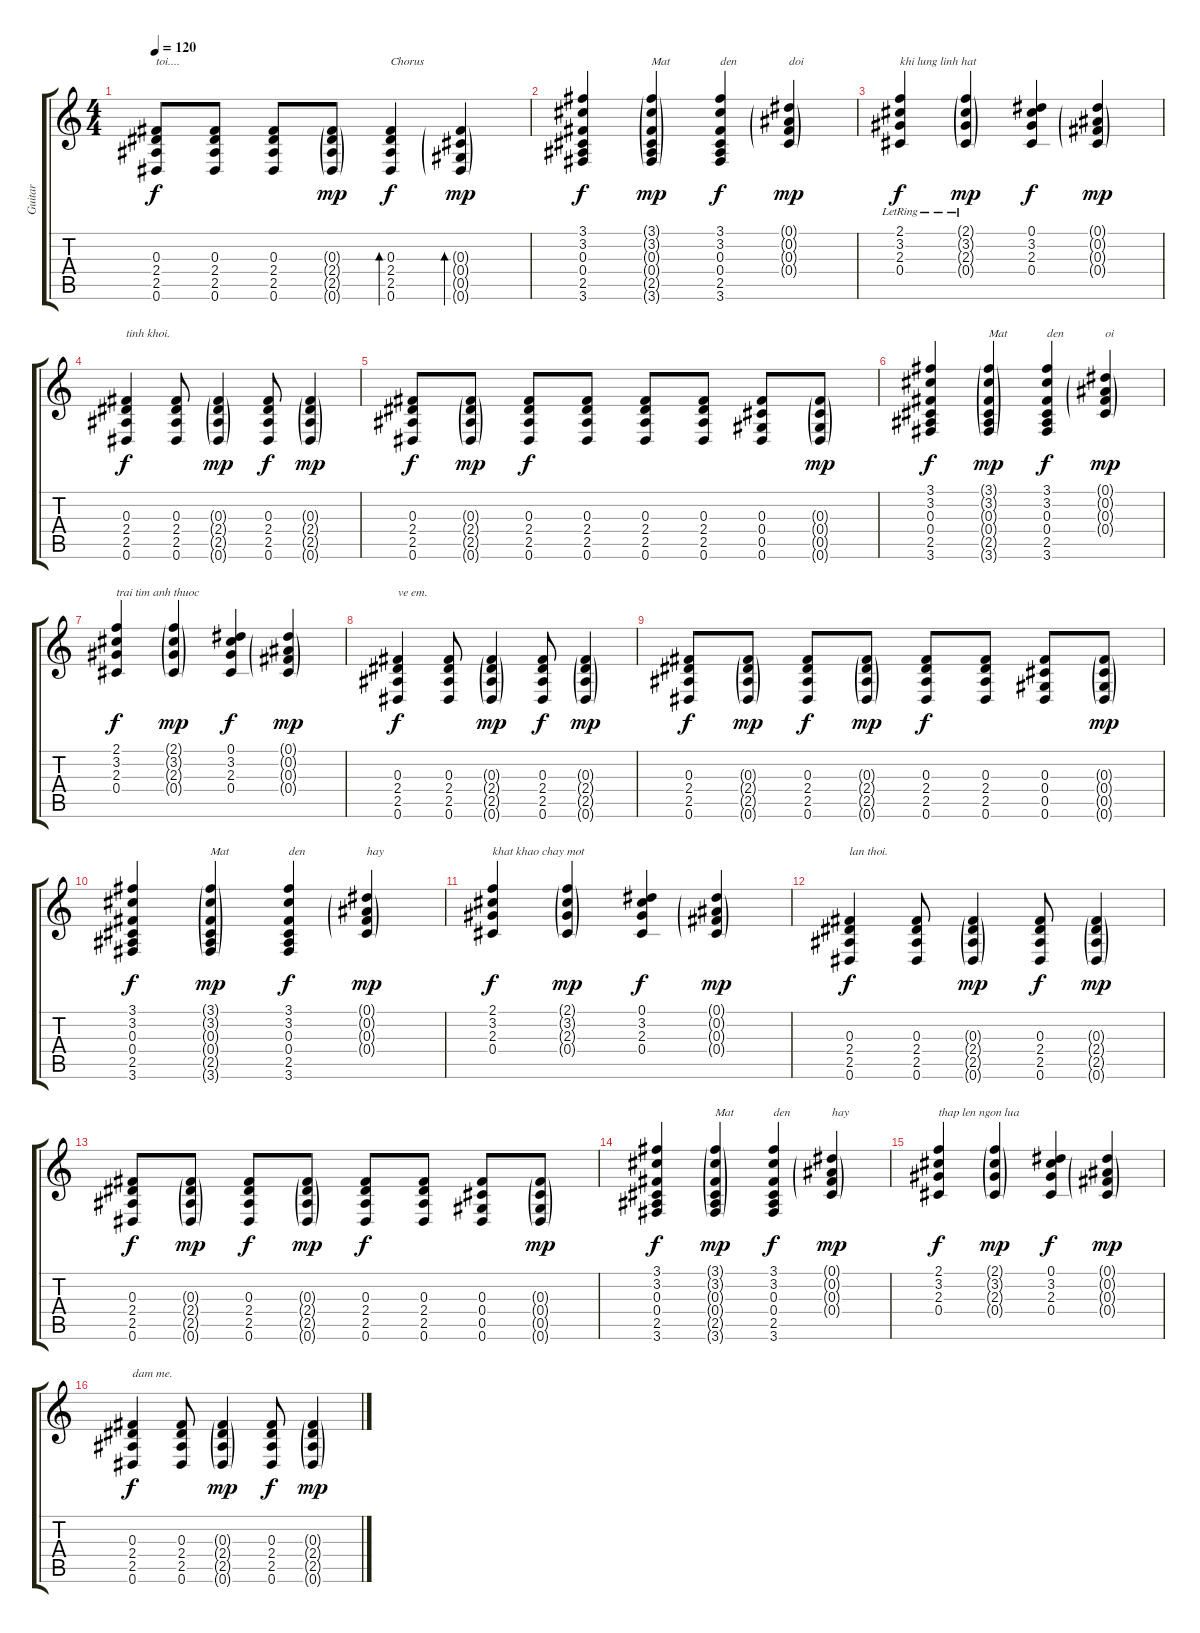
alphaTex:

\track ("Guitar" "Guitar") {instrument acousticguitarnylon}
\staff {score tabs}
\tuning (Eb4 Bb3 Gb3 Db3 Ab2 Eb2) {hide}
\ts (4 4)
\tempo 120
\clef g2
\ks c
(0.3 2.4 2.5 0.6).8{txt "toi...." dy f} (0.3 2.4 2.5 0.6).8 (0.3 2.4 2.5 0.6).8 (0.3{g} 2.4{g} 2.5{g} 0.6{g}).8{dy mp} (0.3 2.4 2.5 0.6).4{bd 120 txt "Chorus" dy f} (0.3{g} 0.4{g} 0.5{g} 0.6{g}).4{bd 120 dy mp} |
(3.1 3.2 0.3 0.4 2.5 3.6).4{dy f} (3.1{g} 3.2{g} 0.3{g} 0.4{g} 2.5{g} 3.6{g}).4{txt "Mat" dy mp} (3.1 3.2 0.3 0.4 2.5 3.6).4{txt "den" dy f} (0.1{g} 0.2{g} 0.3{g} 0.4{g}).4{txt "doi" dy mp} |
(2.1{lr} 3.2 2.3 0.4).4{txt "khi lung linh hat" dy f} (2.1{g lr} 3.2{g} 2.3{g} 0.4{g}).4{dy mp} (0.1 3.2 2.3 0.4).4{dy f} (0.1{g} 0.2{g} 0.3{g} 0.4{g}).4{dy mp} |
(0.3 2.4 2.5 0.6).4{txt "tinh khoi." dy f} (0.3 2.4 2.5 0.6).8 (0.3{g} 2.4{g} 2.5{g} 0.6{g}).4{dy mp} (0.3 2.4 2.5 0.6).8{dy f} (0.3{g} 2.4{g} 2.5{g} 0.6{g}).4{dy mp} |
(0.3 2.4 2.5 0.6).8{dy f} (0.3{g} 2.4{g} 2.5{g} 0.6{g}).8{dy mp} (0.3 2.4 2.5 0.6).8{dy f} (0.3 2.4 2.5 0.6).8 (0.3 2.4 2.5 0.6).8 (0.3 2.4 2.5 0.6).8 (0.3 0.4 0.5 0.6).8 (0.3{g} 0.4{g} 0.5{g} 0.6{g}).8{dy mp} |
(3.1 3.2 0.3 0.4 2.5 3.6).4{dy f} (3.1{g} 3.2{g} 0.3{g} 0.4{g} 2.5{g} 3.6{g}).4{txt "Mat" dy mp} (3.1 3.2 0.3 0.4 2.5 3.6).4{txt "den" dy f} (0.1{g} 0.2{g} 0.3{g} 0.4{g}).4{txt "oi" dy mp} |
(2.1 3.2 2.3 0.4).4{txt "trai tim anh thuoc" dy f} (2.1{g} 3.2{g} 2.3{g} 0.4{g}).4{dy mp} (0.1 3.2 2.3 0.4).4{dy f} (0.1{g} 0.2{g} 0.3{g} 0.4{g}).4{dy mp} |
(0.3 2.4 2.5 0.6).4{txt "ve em." dy f} (0.3 2.4 2.5 0.6).8 (0.3{g} 2.4{g} 2.5{g} 0.6{g}).4{dy mp} (0.3 2.4 2.5 0.6).8{dy f} (0.3{g} 2.4{g} 2.5{g} 0.6{g}).4{dy mp} |
(0.3 2.4 2.5 0.6).8{dy f} (0.3{g} 2.4{g} 2.5{g} 0.6{g}).8{dy mp} (0.3 2.4 2.5 0.6).8{dy f} (0.3{g} 2.4{g} 2.5{g} 0.6{g}).8{dy mp} (0.3 2.4 2.5 0.6).8{dy f} (0.3 2.4 2.5 0.6).8 (0.3 0.4 0.5 0.6).8 (0.3{g} 0.4{g} 0.5{g} 0.6{g}).8{dy mp} |
(3.1 3.2 0.3 0.4 2.5 3.6).4{dy f} (3.1{g} 3.2{g} 0.3{g} 0.4{g} 2.5{g} 3.6{g}).4{txt "Mat" dy mp} (3.1 3.2 0.3 0.4 2.5 3.6).4{txt "den" dy f} (0.1{g} 0.2{g} 0.3{g} 0.4{g}).4{txt "hay" dy mp} |
(2.1 3.2 2.3 0.4).4{txt "khat khao chay mot" dy f} (2.1{g} 3.2{g} 2.3{g} 0.4{g}).4{dy mp} (0.1 3.2 2.3 0.4).4{dy f} (0.1{g} 0.2{g} 0.3{g} 0.4{g}).4{dy mp} |
(0.3 2.4 2.5 0.6).4{txt "lan thoi." dy f} (0.3 2.4 2.5 0.6).8 (0.3{g} 2.4{g} 2.5{g} 0.6{g}).4{dy mp} (0.3 2.4 2.5 0.6).8{dy f} (0.3{g} 2.4{g} 2.5{g} 0.6{g}).4{dy mp} |
(0.3 2.4 2.5 0.6).8{dy f} (0.3{g} 2.4{g} 2.5{g} 0.6{g}).8{dy mp} (0.3 2.4 2.5 0.6).8{dy f} (0.3{g} 2.4{g} 2.5{g} 0.6{g}).8{dy mp} (0.3 2.4 2.5 0.6).8{dy f} (0.3 2.4 2.5 0.6).8 (0.3 0.4 0.5 0.6).8 (0.3{g} 0.4{g} 0.5{g} 0.6{g}).8{dy mp} |
(3.1 3.2 0.3 0.4 2.5 3.6).4{dy f} (3.1{g} 3.2{g} 0.3{g} 0.4{g} 2.5{g} 3.6{g}).4{txt "Mat " dy mp} (3.1 3.2 0.3 0.4 2.5 3.6).4{txt "den" dy f} (0.1{g} 0.2{g} 0.3{g} 0.4{g}).4{txt "hay" dy mp} |
(2.1 3.2 2.3 0.4).4{txt "thap len ngon lua" dy f} (2.1{g} 3.2{g} 2.3{g} 0.4{g}).4{dy mp} (0.1 3.2 2.3 0.4).4{dy f} (0.1{g} 0.2{g} 0.3{g} 0.4{g}).4{dy mp} |
(0.3 2.4 2.5 0.6).4{txt "dam me." dy f} (0.3 2.4 2.5 0.6).8 (0.3{g} 2.4{g} 2.5{g} 0.6{g}).4{dy mp} (0.3 2.4 2.5 0.6).8{dy f} (0.3{g} 2.4{g} 2.5{g} 0.6{g}).4{dy mp}
